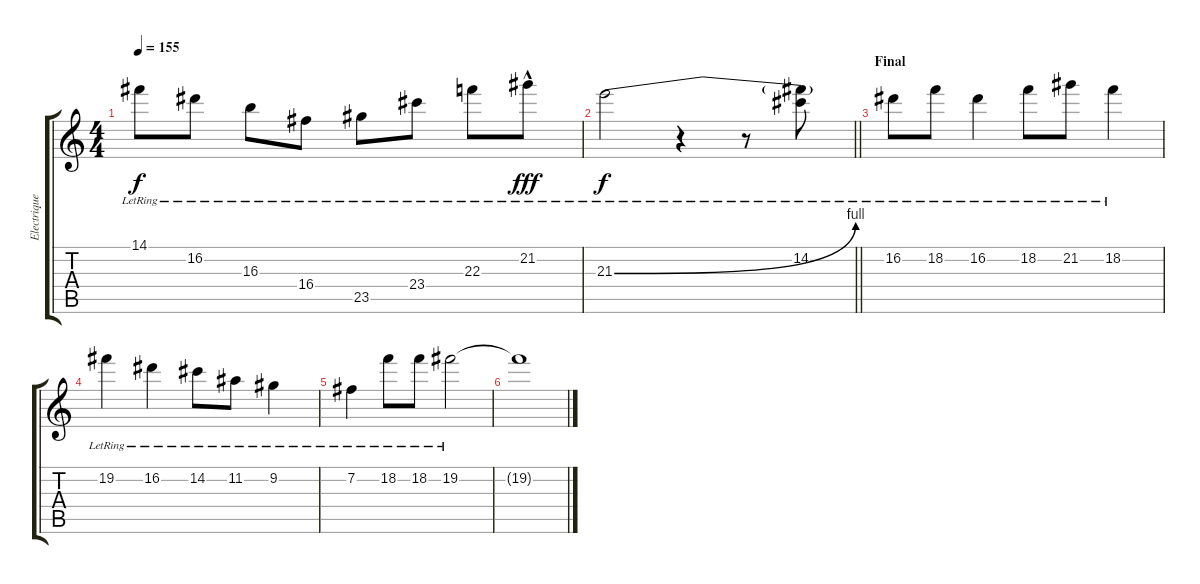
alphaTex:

\track ("Electrique" "Electrique") {instrument electricguitarclean}
\staff {score tabs}
\tuning (E4 B3 G3 D3 A2 E2) {hide}
\ts (4 4)
\tempo 155
\clef g2
\ks c
14.1{lr}.8{dy f} 16.2{lr}.8 16.3{lr}.8 16.4{lr}.8 23.5{lr}.8 23.4{lr}.8 22.3{lr}.8 21.2{hac lr}.8{dy fff} |
\barLineRight lightlight
21.3{be (bend 0 0 60 4) lr}.2{dy f} r.4 r.8 (14.2{lr} 21.3{t}).8{volume 16} |
\section ("" "Final")
16.2{lr}.8 18.2{lr}.8 16.2{lr}.4 18.2{lr}.8 21.2{lr}.8 18.2{lr}.4 |
19.2{lr}.4 16.2{lr}.4 14.2{lr}.8 11.2{lr}.8 9.2{lr}.4 |
7.2{lr}.4 18.2{lr}.8 18.2{lr}.8 19.2{lr}.2 |
19.2{t}.1
